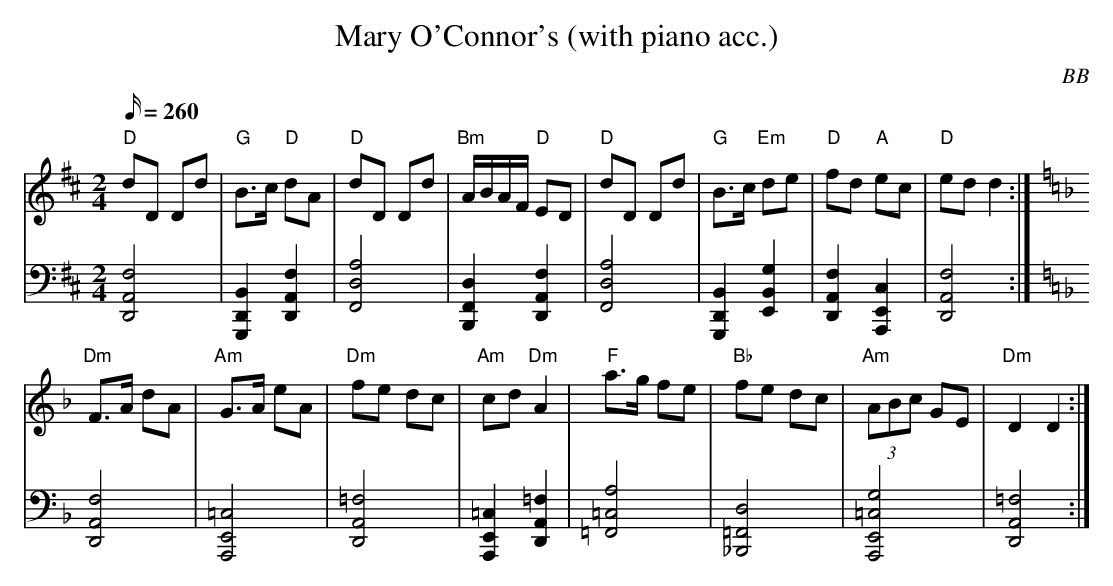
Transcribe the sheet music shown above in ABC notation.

X:1
T: Mary O'Connor's (with piano acc.)
C: BB
M: 2/4
Q: 260
L: 1/8
V: 1 program 1 21 %acc
V: 2 volume=70 clef=bass m=D program 1 01
K: D
[V:1] "D"dD Dd | "G"B>c "D"dA |"D"dD Dd | "Bm"A/B/A/F/ "D"ED | "D"dD Dd |\
"G"B>c "Em"de | "D"fd "A"ec | "D"ed d2 :|
[V:2] [D,4F4A,4]|[G,,2B,2D,2][D,2F2A,2]|[D4F,4A4]|[B,,2D2F,2][D,2F2A,2]|\
[D4F,4A4]|[G,,2B,2D,2][E,2G2B,2]|[D,2F2A,2][A,,2C2E,2]|[D,4F4A,4]:|
[V:1][K: Dm] "Dm"F>A dA | "Am"G>A eA | "Dm"fe dc | "Am"cd "Dm"A2 | "F"a>g fe |\
"Bb"fe dc | "Am"(3ABc GE | "Dm"D2 D2 :|
[V:2][K: Dm] [D,4F4A,4]|[A,,4=C4E,4]|[D,4=F4A,4]|[A,,2=C2E,2][D,2=F2A,2]|\
[=F,4=C4A4]|[_B,,4D4=F,4]|[A,,4=C4E,4G4]|[D,4=F4A,4]:|
